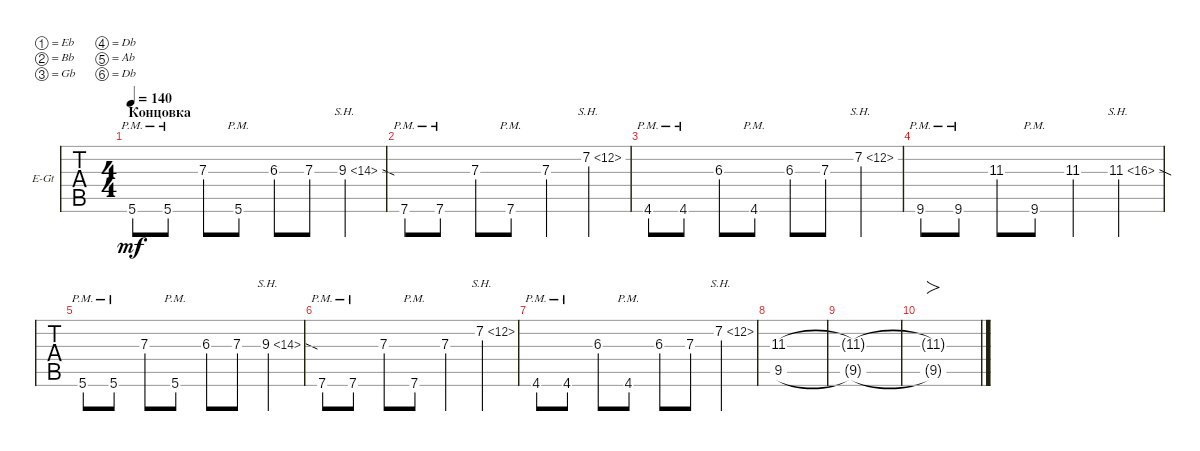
\defaultSystemsLayout 4
\bracketExtendMode groupsimilarinstruments
\firstSystemTrackNameOrientation horizontal
\otherSystemsTrackNameOrientation horizontal
\track ("Electric Guitar" "E-Gt") {instrument distortionguitar}
\staff {tabs}
\tuning (Eb4 Bb3 Gb3 Db3 Ab2 Db2)
\ts (4 4)
\section ("" "Концовка")
\tempo 140
\clef g2
\ks c
5.6{pm}.8{dy mf} 5.6{pm}.8 7.3.8 5.6{pm}.8 6.3.8 7.3.8 9.3{sh 5 sod}.4 |
7.6{pm}.8 7.6{pm}.8 7.3.8 7.6{pm}.8 7.3.4 7.2{sh 5}.4 |
4.6{pm}.8 4.6{pm}.8 6.3.8 4.6{pm}.8 6.3.8 7.3.8 7.2{sh 5 hac}.4 |
9.6{pm}.8 9.6{pm}.8 11.3.8 9.6{pm}.8 11.3.4 11.3{sh 5 sod}.4 |
5.6{pm}.8 5.6{pm}.8 7.3.8 5.6{pm}.8 6.3.8 7.3.8 9.3{sh 5 sod}.4 |
7.6{pm}.8 7.6{pm}.8 7.3.8 7.6{pm}.8 7.3.4 7.2{sh 5}.4 |
4.6{pm}.8 4.6{pm}.8 6.3.8 4.6{pm}.8 6.3.8 7.3.8 7.2{sh 5 hac}.4 |
(9.5 11.3).1 |
(9.5{t} 11.3{t}).1 |
(9.5{t} 11.3{t}).1{fo}
